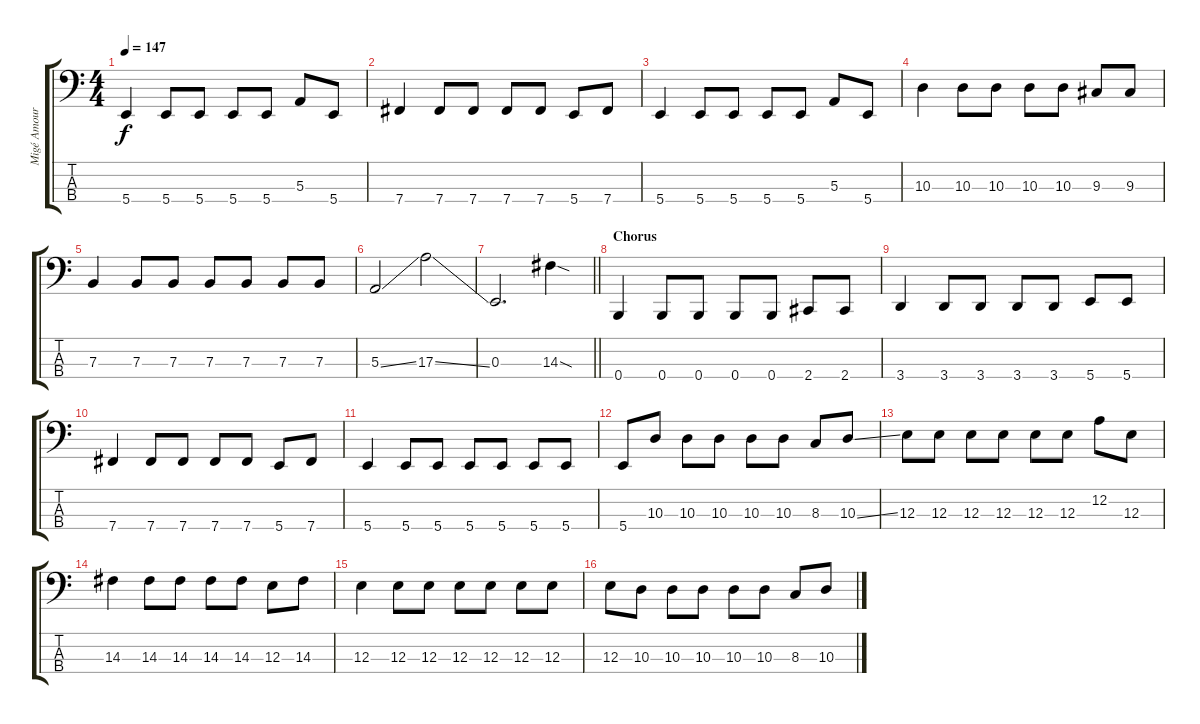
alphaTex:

\track ("Migé Amour (Bass)" "Migé Amour") {instrument electricbassfinger}
\staff {score tabs}
\tuning (D2 A1 E1 B0) {hide}
\ts (4 4)
\tempo 147
\clef f4
\ks c
5.4.4{dy f} 5.4.8 5.4.8 5.4.8 5.4.8 5.3.8 5.4.8 |
7.4.4 7.4.8 7.4.8 7.4.8 7.4.8 5.4.8 7.4.8 |
5.4.4 5.4.8 5.4.8 5.4.8 5.4.8 5.3.8 5.4.8 |
10.3.4 10.3.8 10.3.8 10.3.8 10.3.8 9.3.8 9.3.8 |
7.3.4 7.3.8 7.3.8 7.3.8 7.3.8 7.3.8 7.3.8 |
5.3{ss}.2 17.3{ss}.2 |
\barLineRight lightlight
0.3.2{d} 14.3{sod}.4 |
\section ("" "Chorus")
0.4.4 0.4.8 0.4.8 0.4.8 0.4.8 2.4.8 2.4.8 |
3.4.4 3.4.8 3.4.8 3.4.8 3.4.8 5.4.8 5.4.8 |
7.4.4 7.4.8 7.4.8 7.4.8 7.4.8 5.4.8 7.4.8 |
5.4.4 5.4.8 5.4.8 5.4.8 5.4.8 5.4.8 5.4.8 |
5.4.8 10.3.8 10.3.8 10.3.8 10.3.8 10.3.8 8.3.8 10.3{ss}.8 |
12.3.8 12.3.8 12.3.8 12.3.8 12.3.8 12.3.8 12.2.8 12.3.8 |
14.3.4 14.3.8 14.3.8 14.3.8 14.3.8 12.3.8 14.3.8 |
12.3.4 12.3.8 12.3.8 12.3.8 12.3.8 12.3.8 12.3.8 |
12.3.8 10.3.8 10.3.8 10.3.8 10.3.8 10.3.8 8.3.8 10.3{ss}.8
